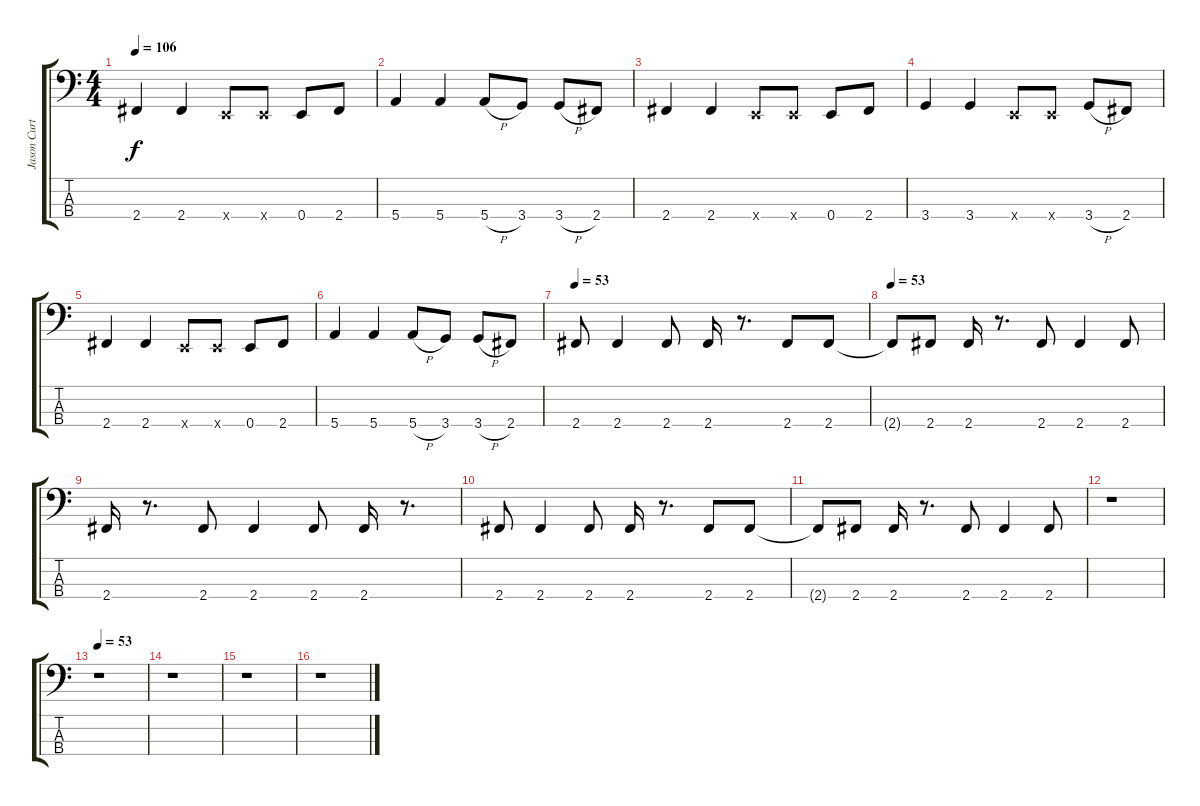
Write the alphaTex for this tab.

\track ("Jason Curtis Newsted" "Jason Curt") {instrument electricbasspick}
\staff {score tabs}
\tuning (G2 D2 A1 E1) {hide}
\ts (4 4)
\tempo 106
\clef f4
\ks c
2.4.4{dy f} 2.4.4 0.4{x}.8 0.4{x}.8 0.4.8 2.4.8 |
5.4.4 5.4.4 5.4{h}.8 3.4.8 3.4{h}.8 2.4.8 |
2.4.4 2.4.4 0.4{x}.8 0.4{x}.8 0.4.8 2.4.8 |
3.4.4 3.4.4 0.4{x}.8 0.4{x}.8 3.4{h}.8 2.4.8 |
2.4.4 2.4.4 0.4{x}.8 0.4{x}.8 0.4.8 2.4.8 |
5.4.4 5.4.4 5.4{h}.8 3.4.8 3.4{h}.8 2.4.8 |
\tempo 53
2.4.8 2.4.4 2.4.8 2.4.16 r.8{d} 2.4.8 2.4.8 |
\tempo 53
2.4{t}.8 2.4.8 2.4.16 r.8{d} 2.4.8{volume 12} 2.4.4 2.4.8 |
2.4.16 r.8{d} 2.4.8{volume 8} 2.4.4 2.4.8 2.4.16 r.8{d} |
2.4.8{volume 4} 2.4.4 2.4.8 2.4.16 r.8{d} 2.4.8{volume 0} 2.4.8 |
2.4{t}.8 2.4.8 2.4.16 r.8{d} 2.4.8 2.4.4 2.4.8 |
r.1 |
\tempo 53
r.1 |
r.1 |
r.1 |
r.1
